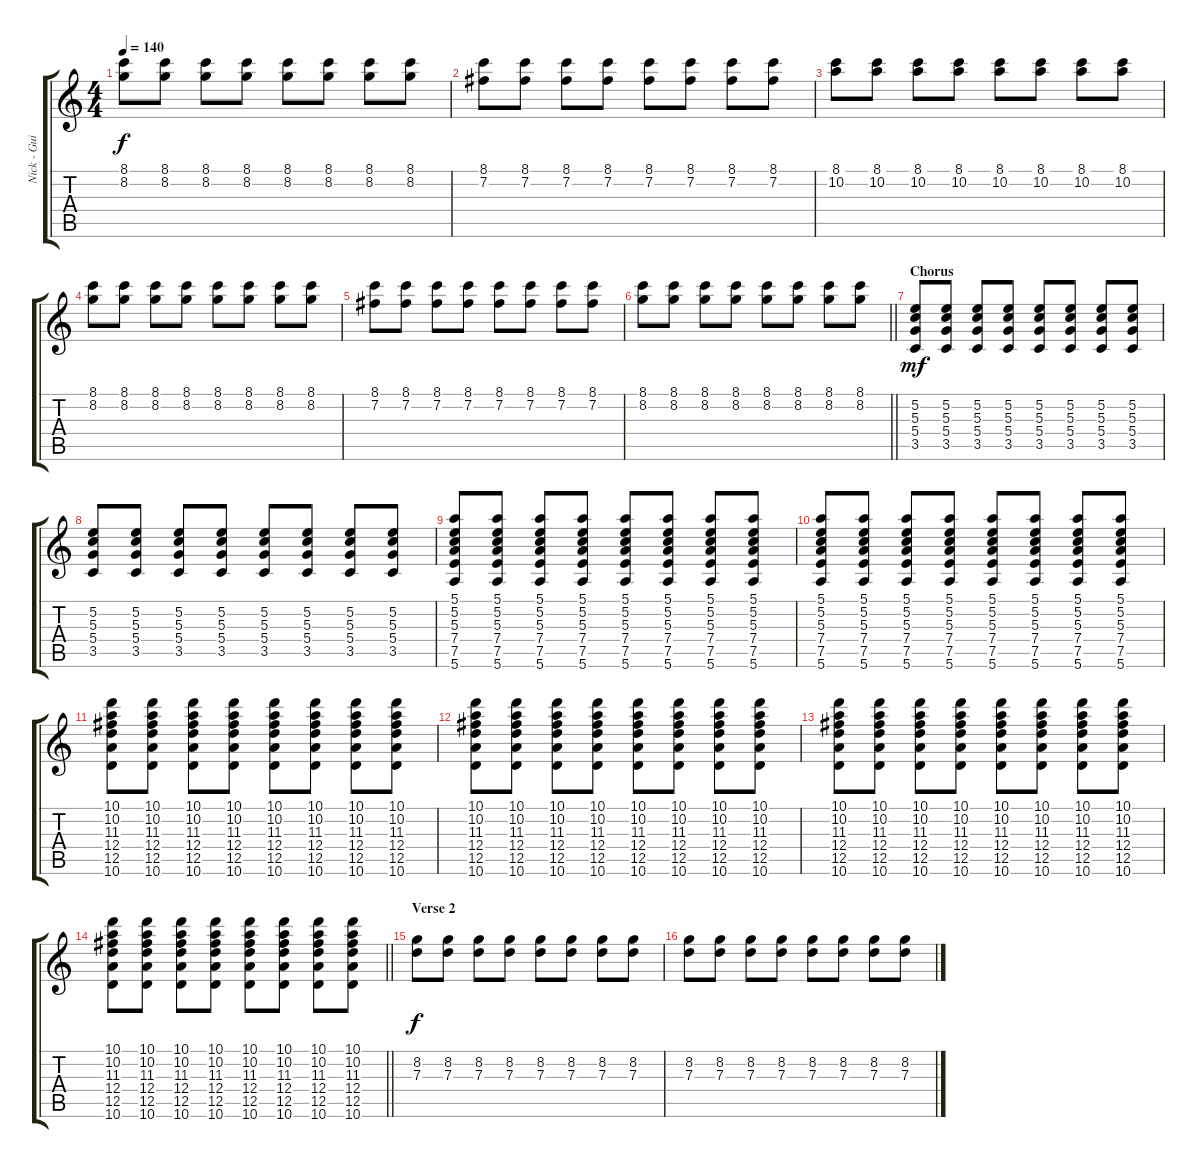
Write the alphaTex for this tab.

\track ("Nick - Guitar RSE" "Nick - Gui") {instrument overdrivenguitar}
\staff {score tabs}
\tuning (E4 B3 G3 D3 A2 E2) {hide}
\ts (4 4)
\tempo 140
\clef g2
\ks c
(8.1 8.2).8{dy f} (8.1 8.2).8 (8.1 8.2).8 (8.1 8.2).8 (8.1 8.2).8 (8.1 8.2).8 (8.1 8.2).8 (8.1 8.2).8 |
(8.1 7.2).8 (8.1 7.2).8 (8.1 7.2).8 (8.1 7.2).8 (8.1 7.2).8 (8.1 7.2).8 (8.1 7.2).8 (8.1 7.2).8 |
(8.1 10.2).8 (8.1 10.2).8 (8.1 10.2).8 (8.1 10.2).8 (8.1 10.2).8 (8.1 10.2).8 (8.1 10.2).8 (8.1 10.2).8 |
(8.1 8.2).8 (8.1 8.2).8 (8.1 8.2).8 (8.1 8.2).8 (8.1 8.2).8 (8.1 8.2).8 (8.1 8.2).8 (8.1 8.2).8 |
(8.1 7.2).8 (8.1 7.2).8 (8.1 7.2).8 (8.1 7.2).8 (8.1 7.2).8 (8.1 7.2).8 (8.1 7.2).8 (8.1 7.2).8 |
\barLineRight lightlight
(8.1 8.2).8 (8.1 8.2).8 (8.1 8.2).8 (8.1 8.2).8 (8.1 8.2).8 (8.1 8.2).8 (8.1 8.2).8 (8.1 8.2).8 |
\section ("" "Chorus")
(5.2 5.3 5.4 3.5).8{dy mf instrument overdrivenguitar} (5.2 5.3 5.4 3.5).8 (5.2 5.3 5.4 3.5).8 (5.2 5.3 5.4 3.5).8 (5.2 5.3 5.4 3.5).8 (5.2 5.3 5.4 3.5).8 (5.2 5.3 5.4 3.5).8 (5.2 5.3 5.4 3.5).8 |
(5.2 5.3 5.4 3.5).8 (5.2 5.3 5.4 3.5).8 (5.2 5.3 5.4 3.5).8 (5.2 5.3 5.4 3.5).8 (5.2 5.3 5.4 3.5).8 (5.2 5.3 5.4 3.5).8 (5.2 5.3 5.4 3.5).8 (5.2 5.3 5.4 3.5).8 |
(5.1 5.2 5.3 7.4 7.5 5.6).8 (5.1 5.2 5.3 7.4 7.5 5.6).8 (5.1 5.2 5.3 7.4 7.5 5.6).8 (5.1 5.2 5.3 7.4 7.5 5.6).8 (5.1 5.2 5.3 7.4 7.5 5.6).8 (5.1 5.2 5.3 7.4 7.5 5.6).8 (5.1 5.2 5.3 7.4 7.5 5.6).8 (5.1 5.2 5.3 7.4 7.5 5.6).8 |
(5.1 5.2 5.3 7.4 7.5 5.6).8 (5.1 5.2 5.3 7.4 7.5 5.6).8 (5.1 5.2 5.3 7.4 7.5 5.6).8 (5.1 5.2 5.3 7.4 7.5 5.6).8 (5.1 5.2 5.3 7.4 7.5 5.6).8 (5.1 5.2 5.3 7.4 7.5 5.6).8 (5.1 5.2 5.3 7.4 7.5 5.6).8 (5.1 5.2 5.3 7.4 7.5 5.6).8 |
(10.1 10.2 11.3 12.4 12.5 10.6).8 (10.1 10.2 11.3 12.4 12.5 10.6).8 (10.1 10.2 11.3 12.4 12.5 10.6).8 (10.1 10.2 11.3 12.4 12.5 10.6).8 (10.1 10.2 11.3 12.4 12.5 10.6).8 (10.1 10.2 11.3 12.4 12.5 10.6).8 (10.1 10.2 11.3 12.4 12.5 10.6).8 (10.1 10.2 11.3 12.4 12.5 10.6).8 |
(10.1 10.2 11.3 12.4 12.5 10.6).8 (10.1 10.2 11.3 12.4 12.5 10.6).8 (10.1 10.2 11.3 12.4 12.5 10.6).8 (10.1 10.2 11.3 12.4 12.5 10.6).8 (10.1 10.2 11.3 12.4 12.5 10.6).8 (10.1 10.2 11.3 12.4 12.5 10.6).8 (10.1 10.2 11.3 12.4 12.5 10.6).8 (10.1 10.2 11.3 12.4 12.5 10.6).8 |
(10.1 10.2 11.3 12.4 12.5 10.6).8 (10.1 10.2 11.3 12.4 12.5 10.6).8 (10.1 10.2 11.3 12.4 12.5 10.6).8 (10.1 10.2 11.3 12.4 12.5 10.6).8 (10.1 10.2 11.3 12.4 12.5 10.6).8 (10.1 10.2 11.3 12.4 12.5 10.6).8 (10.1 10.2 11.3 12.4 12.5 10.6).8 (10.1 10.2 11.3 12.4 12.5 10.6).8 |
\barLineRight lightlight
(10.1 10.2 11.3 12.4 12.5 10.6).8 (10.1 10.2 11.3 12.4 12.5 10.6).8 (10.1 10.2 11.3 12.4 12.5 10.6).8 (10.1 10.2 11.3 12.4 12.5 10.6).8 (10.1 10.2 11.3 12.4 12.5 10.6).8 (10.1 10.2 11.3 12.4 12.5 10.6).8 (10.1 10.2 11.3 12.4 12.5 10.6).8 (10.1 10.2 11.3 12.4 12.5 10.6).8 |
\section ("" "Verse 2")
(8.2 7.3).8{dy f instrument overdrivenguitar} (8.2 7.3).8 (8.2 7.3).8 (8.2 7.3).8 (8.2 7.3).8 (8.2 7.3).8 (8.2 7.3).8 (8.2 7.3).8 |
(8.2 7.3).8 (8.2 7.3).8 (8.2 7.3).8 (8.2 7.3).8 (8.2 7.3).8 (8.2 7.3).8 (8.2 7.3).8 (8.2{ss} 7.3{ss}).8
